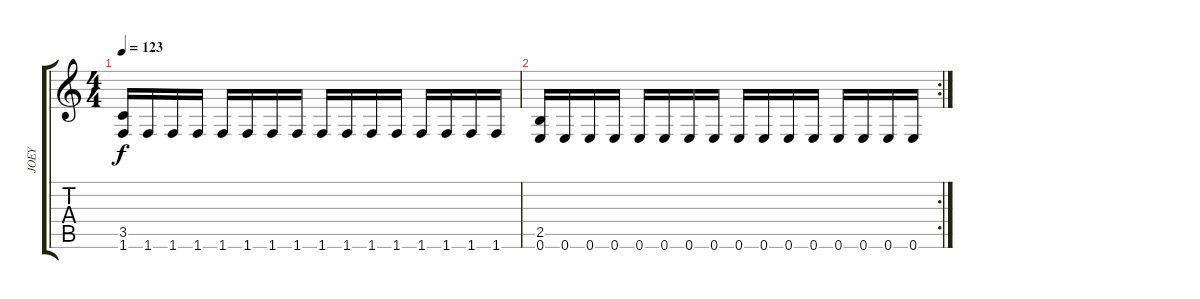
\track ("JOEY" "JOEY") {instrument distortionguitar}
\staff {score tabs}
\tuning (E4 B3 G3 D3 A2 E2) {hide}
\ts (4 4)
\tempo 123
\clef g2
\ks c
(3.5 1.6).16{dy f} 1.6.16 1.6.16 1.6.16 1.6.16 1.6.16 1.6.16 1.6.16 1.6.16 1.6.16 1.6.16 1.6.16 1.6.16 1.6.16 1.6.16 1.6.16 |
\rc 2
(2.5 0.6).16 0.6.16 0.6.16 0.6.16 0.6.16 0.6.16 0.6.16 0.6.16 0.6.16 0.6.16 0.6.16 0.6.16 0.6.16 0.6.16 0.6.16 0.6.16
